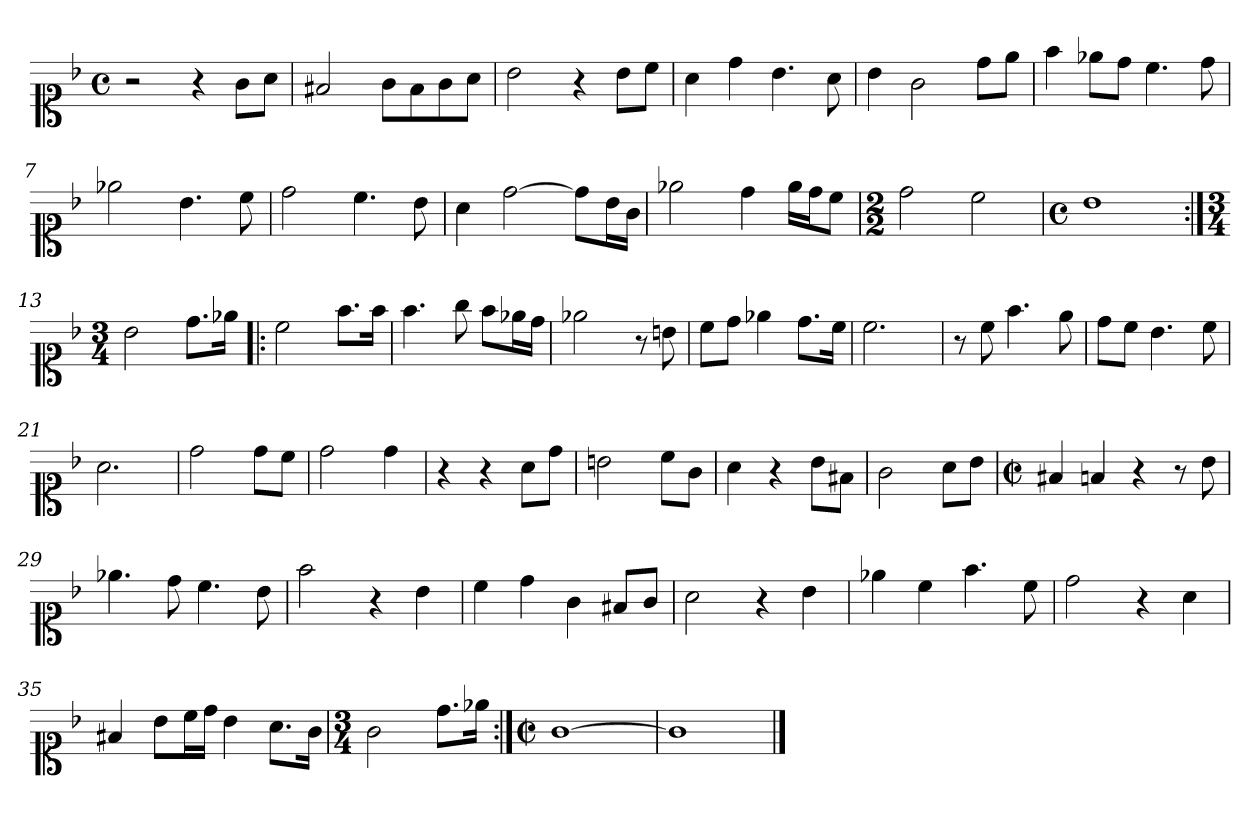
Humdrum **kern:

**kern
*part1
*staff1
*clefC1
*k[b-]
*F:
*M4/4
*met(c)
=1
2r
4r
8g\L
8a\J
=2
2f#X/
8g\L
8f#\
8g\
8a\J
=3
2b-\
4r
8b-\L
8cc\J
=4
4a\
4dd\
4.b-\
8a\
=5
4b-\
2g\
8dd\L
8ee\J
=6
4ff\
8ee-X\L
8dd\J
4.cc\
8dd\
!!LO:LB:g=z
=7
2ee-X\
4.b-\
8cc\
=8
2dd\
4.cc\
8b-\
=9
4a\
[2dd\
8dd\L]
16b-\L
16g\JJ
=10
2ee-X\
4dd\
16ee-\LL
16dd\J
8cc\J
=11
*M2/2
2dd\
2cc\
=12
*M4/4
*met(c)
1b-
!!LO:LB:g=z
=13:|!
*M3/4
2b-\
8.dd\L
16ee-X\Jk
=14!|:
2cc\
8.ff\L
16ff\Jk
=15
4.ff\
8gg\
8ff\L
16ee-X\L
16dd\JJ
=16
2ee-X\
8r
8bn\
=17
8cc\L
8dd\J
4ee-X\
8.dd\L
16cc\Jk
=18
2.cc\
=19
8r
8cc\
4.ff\
8ee\
!!LO:LB:g=z
=20
8dd\L
8cc\J
4.b-\
8cc\
=21
2.a\
=22
2dd\
8dd\L
8cc\J
=23
2dd\
4dd\
=24
4r
4r
8a\L
8dd\J
=25
2bn\
8cc\L
8g\J
=26
4a\
4r
8b-\L
8f#X\J
=27
2g\
8a\L
8b-\J
!!LO:LB:g=z
=28
*M2/2
*met(c|)
4f#X/
4fn/
4r
8r
8b-\
=29
4.ee-X\
8dd\
4.cc\
8b-\
=30
2ff\
4r
4b-\
=31
4cc\
4dd\
4g\
8f#X/L
8g/J
=32
2a\
4r
4b-\
!!LO:LB:g=z
=33
4ee-X\
4cc\
4.ff\
8cc\
=34
2dd\
4r
4a\
=35
4f#X/
8b-\L
16cc\L
16dd\JJ
4b-\
8.a\L
16g\Jk
=36
*M3/4
2g\
8.dd\L
16ee-X\Jk
=37:|!
*M2/2
*met(c|)
[1g
=38
1g]
==
*-
